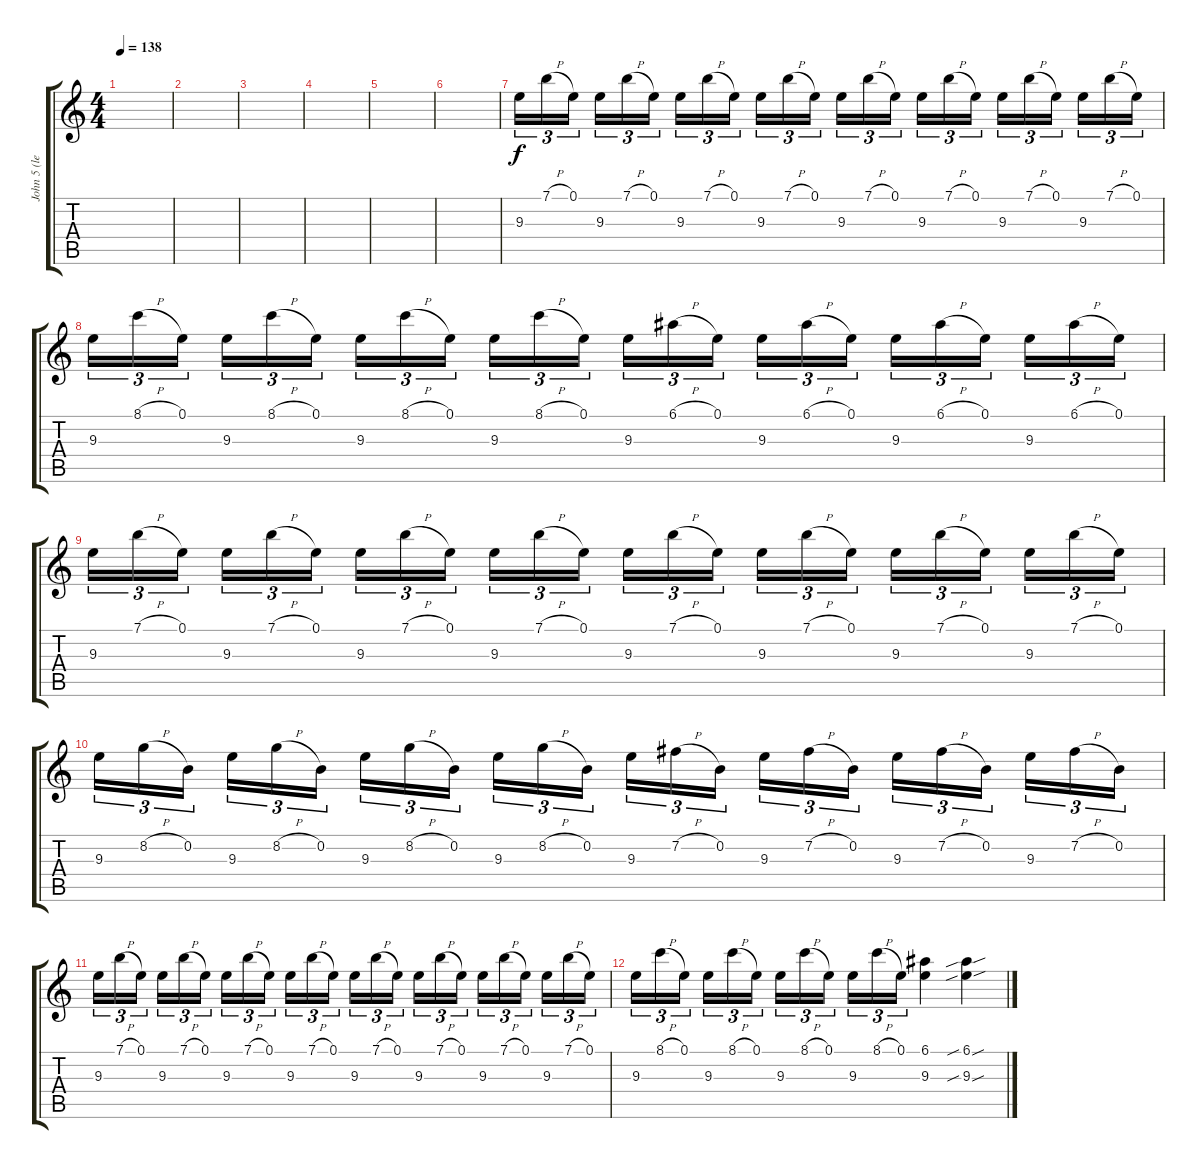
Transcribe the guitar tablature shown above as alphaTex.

\track ("John 5 (lead 2)" "John 5 (le") {instrument distortionguitar}
\staff {score tabs}
\tuning (E4 B3 G3 D3 A2 E2) {hide}
\ts (4 4)
\tempo 138
\clef g2
\ks c
|
|
|
|
|
|
9.3.16{tu (3 2)} 7.1{h}.16{tu (3 2)} 0.1.16{tu (3 2) beam splitsecondary} 9.3.16{tu (3 2)} 7.1{h}.16{tu (3 2)} 0.1.16{tu (3 2)} 9.3.16{tu (3 2)} 7.1{h}.16{tu (3 2)} 0.1.16{tu (3 2) beam splitsecondary} 9.3.16{tu (3 2)} 7.1{h}.16{tu (3 2)} 0.1.16{tu (3 2)} 9.3.16{tu (3 2)} 7.1{h}.16{tu (3 2)} 0.1.16{tu (3 2) beam splitsecondary} 9.3.16{tu (3 2)} 7.1{h}.16{tu (3 2)} 0.1.16{tu (3 2)} 9.3.16{tu (3 2)} 7.1{h}.16{tu (3 2)} 0.1.16{tu (3 2) beam splitsecondary} 9.3.16{tu (3 2)} 7.1{h}.16{tu (3 2)} 0.1.16{tu (3 2)} |
9.3.16{tu (3 2)} 8.1{h}.16{tu (3 2)} 0.1.16{tu (3 2) beam splitsecondary} 9.3.16{tu (3 2)} 8.1{h}.16{tu (3 2)} 0.1.16{tu (3 2)} 9.3.16{tu (3 2)} 8.1{h}.16{tu (3 2)} 0.1.16{tu (3 2) beam splitsecondary} 9.3.16{tu (3 2)} 8.1{h}.16{tu (3 2)} 0.1.16{tu (3 2)} 9.3.16{tu (3 2)} 6.1{h}.16{tu (3 2)} 0.1.16{tu (3 2) beam splitsecondary} 9.3.16{tu (3 2)} 6.1{h}.16{tu (3 2)} 0.1.16{tu (3 2)} 9.3.16{tu (3 2)} 6.1{h}.16{tu (3 2)} 0.1.16{tu (3 2) beam splitsecondary} 9.3.16{tu (3 2)} 6.1{h}.16{tu (3 2)} 0.1.16{tu (3 2)} |
9.3.16{tu (3 2)} 7.1{h}.16{tu (3 2)} 0.1.16{tu (3 2) beam splitsecondary} 9.3.16{tu (3 2)} 7.1{h}.16{tu (3 2)} 0.1.16{tu (3 2)} 9.3.16{tu (3 2)} 7.1{h}.16{tu (3 2)} 0.1.16{tu (3 2) beam splitsecondary} 9.3.16{tu (3 2)} 7.1{h}.16{tu (3 2)} 0.1.16{tu (3 2)} 9.3.16{tu (3 2)} 7.1{h}.16{tu (3 2)} 0.1.16{tu (3 2) beam splitsecondary} 9.3.16{tu (3 2)} 7.1{h}.16{tu (3 2)} 0.1.16{tu (3 2)} 9.3.16{tu (3 2)} 7.1{h}.16{tu (3 2)} 0.1.16{tu (3 2) beam splitsecondary} 9.3.16{tu (3 2)} 7.1{h}.16{tu (3 2)} 0.1.16{tu (3 2)} |
9.3.16{tu (3 2)} 8.2{h}.16{tu (3 2)} 0.2.16{tu (3 2) beam splitsecondary} 9.3.16{tu (3 2)} 8.2{h}.16{tu (3 2)} 0.2.16{tu (3 2)} 9.3.16{tu (3 2)} 8.2{h}.16{tu (3 2)} 0.2.16{tu (3 2) beam splitsecondary} 9.3.16{tu (3 2)} 8.2{h}.16{tu (3 2)} 0.2.16{tu (3 2)} 9.3.16{tu (3 2)} 7.2{h}.16{tu (3 2)} 0.2.16{tu (3 2) beam splitsecondary} 9.3.16{tu (3 2)} 7.2{h}.16{tu (3 2)} 0.2.16{tu (3 2)} 9.3.16{tu (3 2)} 7.2{h}.16{tu (3 2)} 0.2.16{tu (3 2) beam splitsecondary} 9.3.16{tu (3 2)} 7.2{h}.16{tu (3 2)} 0.2.16{tu (3 2)} |
9.3.16{tu (3 2)} 7.1{h}.16{tu (3 2)} 0.1.16{tu (3 2) beam splitsecondary} 9.3.16{tu (3 2)} 7.1{h}.16{tu (3 2)} 0.1.16{tu (3 2)} 9.3.16{tu (3 2)} 7.1{h}.16{tu (3 2)} 0.1.16{tu (3 2) beam splitsecondary} 9.3.16{tu (3 2)} 7.1{h}.16{tu (3 2)} 0.1.16{tu (3 2)} 9.3.16{tu (3 2)} 7.1{h}.16{tu (3 2)} 0.1.16{tu (3 2) beam splitsecondary} 9.3.16{tu (3 2)} 7.1{h}.16{tu (3 2)} 0.1.16{tu (3 2)} 9.3.16{tu (3 2)} 7.1{h}.16{tu (3 2)} 0.1.16{tu (3 2) beam splitsecondary} 9.3.16{tu (3 2)} 7.1{h}.16{tu (3 2)} 0.1.16{tu (3 2)} |
9.3.16{tu (3 2)} 8.1{h}.16{tu (3 2)} 0.1.16{tu (3 2) beam splitsecondary} 9.3.16{tu (3 2)} 8.1{h}.16{tu (3 2)} 0.1.16{tu (3 2)} 9.3.16{tu (3 2)} 8.1{h}.16{tu (3 2)} 0.1.16{tu (3 2) beam splitsecondary} 9.3.16{tu (3 2)} 8.1{h}.16{tu (3 2)} 0.1.16{tu (3 2)} (6.1 9.3).4 (6.1{sib sou} 9.3{sib sou}).4
